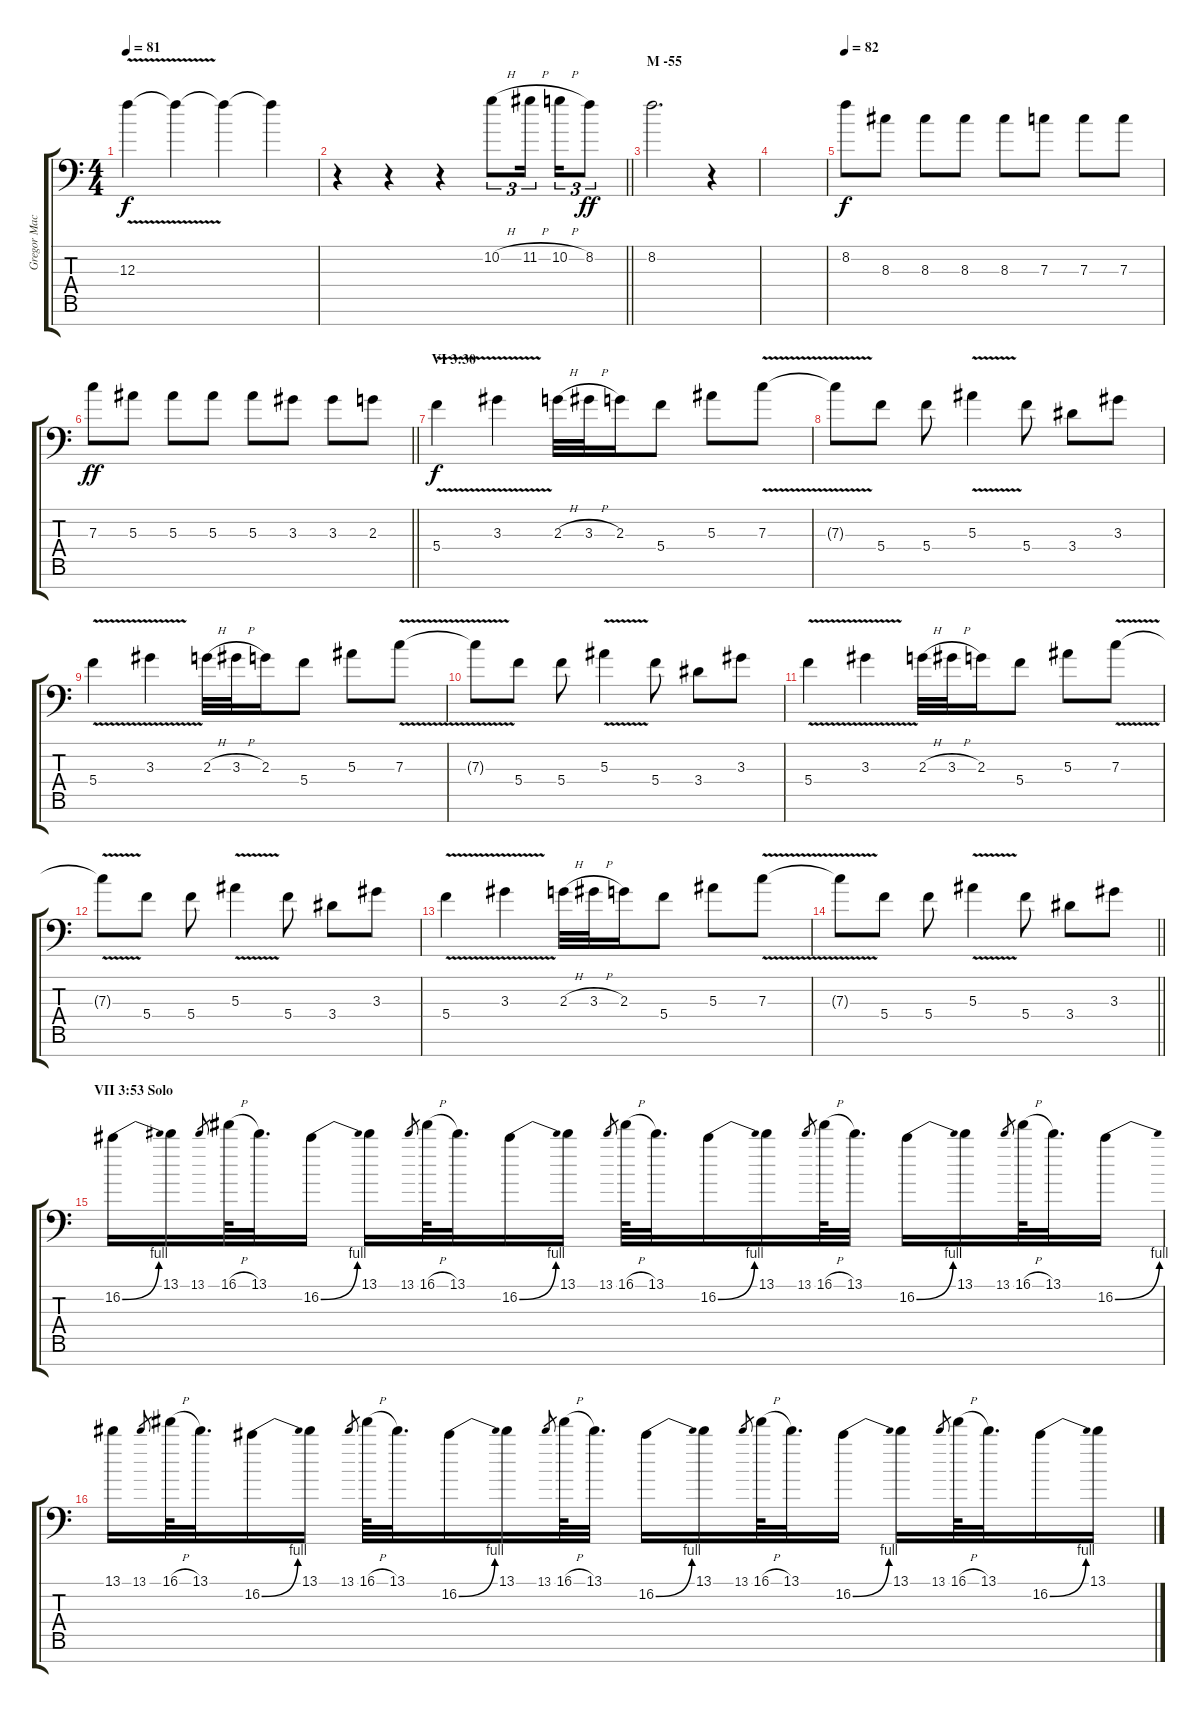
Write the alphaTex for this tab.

\track ("Gregor Mackintosh (lead guitar) A-Tuning" "Gregor Mac") {instrument distortionguitar}
\staff {score tabs}
\tuning (D4 A3 F3 C3 G2 D2 A1) {hide}
\ts (4 4)
\tempo 81
\clef f4
\ks c
12.3{v}.4{dy f} 12.3{t}.4 12.3{t}.4 12.3{t}.4 |
\barLineRight lightlight
r.4 r.4 r.4 10.2{h}.8{tu (3 2)} 11.2{h}.16{tu (3 2) beam splitsecondary} 10.2{h}.16{tu (3 2)} 8.2.8{tu (3 2) dy ff} |
\section ("" "M -55")
8.2.2{d volume 6} r.4 |
|
\tempo 82
8.2.8{dy f volume 14} 8.3.8 8.3.8 8.3.8 8.3.8 7.3.8 7.3.8 7.3.8 |
\barLineRight lightlight
7.3.8{dy ff} 5.3.8 5.3.8 5.3.8 5.3.8 3.3.8 3.3.8 2.3.8 |
\section ("" "VI 3:30")
5.4{v}.4{dy f instrument distortionguitar} 3.3{v}.4 2.3{h}.32 3.3{h}.32 2.3.16 5.4.8 5.3.8 7.3{v}.8 |
7.3{t}.8 5.4.8 5.4.8 5.3{v}.4 5.4.8 3.4.8 3.3.8 |
5.4{v}.4 3.3{v}.4 2.3{h}.32 3.3{h}.32 2.3.16 5.4.8 5.3.8 7.3{v}.8 |
7.3{t}.8 5.4.8 5.4.8 5.3{v}.4 5.4.8 3.4.8 3.3.8 |
5.4{v}.4 3.3{v}.4 2.3{h}.32 3.3{h}.32 2.3.16 5.4.8 5.3.8 7.3{v}.8 |
7.3{t}.8 5.4.8 5.4.8 5.3{v}.4 5.4.8 3.4.8 3.3.8 |
5.4{v}.4 3.3{v}.4 2.3{h}.32 3.3{h}.32 2.3.16 5.4.8 5.3.8 7.3{v}.8 |
\barLineRight lightlight
7.3{t}.8 5.4.8 5.4.8 5.3{v}.4 5.4.8 3.4.8 3.3.8 |
\section ("" "VII 3:53 Solo")
16.2{be (bend 0 0 60 4)}.16 13.1.16 13.1.8{gr} 16.1{h}.64 13.1.32{d} 16.2{be (bend 0 0 60 4)}.16 13.1.16 13.1.8{gr} 16.1{h}.64 13.1.32{d} 16.2{be (bend 0 0 60 4)}.16 13.1.16 13.1.8{gr} 16.1{h}.64 13.1.32{d} 16.2{be (bend 0 0 60 4)}.16 13.1.16 13.1.8{gr} 16.1{h}.64 13.1.32{d} 16.2{be (bend 0 0 60 4)}.16 13.1.16 13.1.8{gr} 16.1{h}.64 13.1.32{d} 16.2{be (bend 0 0 60 4)}.16 |
13.1.16 13.1.8{gr} 16.1{h}.64 13.1.32{d} 16.2{be (bend 0 0 60 4)}.16 13.1.16 13.1.8{gr} 16.1{h}.64 13.1.32{d} 16.2{be (bend 0 0 60 4)}.16 13.1.16 13.1.8{gr} 16.1{h}.64 13.1.32{d} 16.2{be (bend 0 0 60 4)}.16 13.1.16 13.1.8{gr} 16.1{h}.64 13.1.32{d} 16.2{be (bend 0 0 60 4)}.16 13.1.16 13.1.8{gr} 16.1{h}.64 13.1.32{d} 16.2{be (bend 0 0 60 4)}.16 13.1.16
